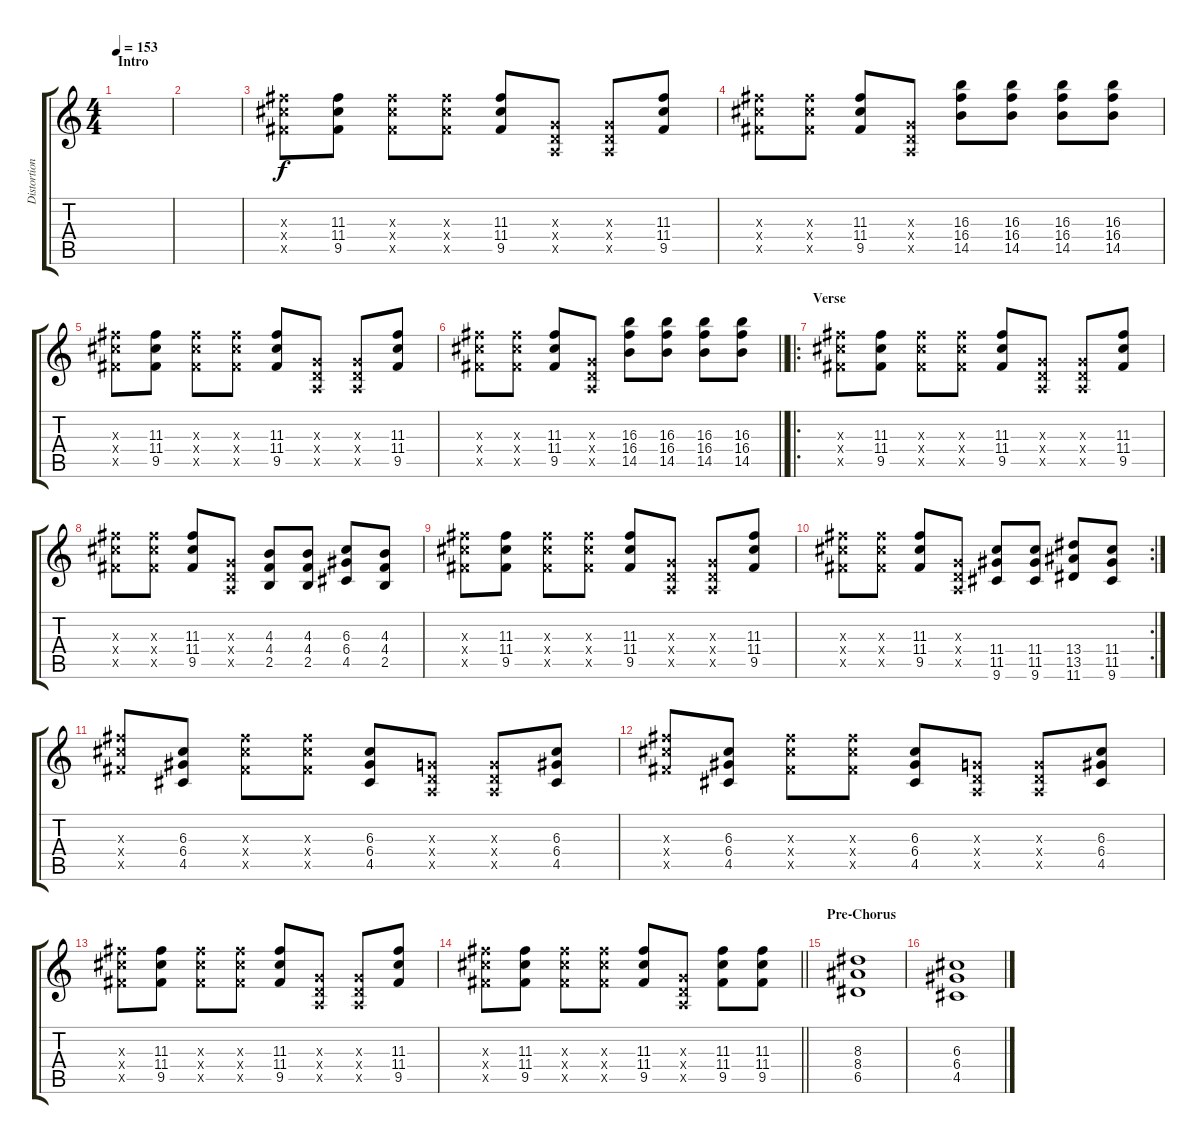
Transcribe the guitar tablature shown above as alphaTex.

\track ("Distortion Guitar" "Distortion") {instrument distortionguitar}
\staff {score tabs}
\tuning (E4 B3 G3 D3 A2 E2) {hide}
\ts (4 4)
\section ("" "Intro")
\tempo 153
\clef g2
\ks c
|
|
(11.3{x} 11.4{x} 9.5{x}).8 (11.3 11.4 9.5).8 (11.3{x} 11.4{x} 9.5{x}).8 (11.3{x} 11.4{x} 9.5{x}).8 (11.3 11.4 9.5).8 (0.3{x} 0.4{x} 0.5{x}).8 (0.3{x} 0.4{x} 0.5{x}).8 (11.3 11.4 9.5).8 |
(11.3{x} 11.4{x} 9.5{x}).8 (11.3{x} 11.4{x} 9.5{x}).8 (11.3 11.4 9.5).8 (0.3{x} 0.4{x} 0.5{x}).8 (16.3 16.4 14.5).8 (16.3 16.4 14.5).8 (16.3 16.4 14.5).8 (16.3 16.4 14.5).8 |
(11.3{x} 11.4{x} 9.5{x}).8 (11.3 11.4 9.5).8 (11.3{x} 11.4{x} 9.5{x}).8 (11.3{x} 11.4{x} 9.5{x}).8 (11.3 11.4 9.5).8 (0.3{x} 0.4{x} 0.5{x}).8 (0.3{x} 0.4{x} 0.5{x}).8 (11.3 11.4 9.5).8 |
\barLineRight lightlight
(11.3{x} 11.4{x} 9.5{x}).8 (11.3{x} 11.4{x} 9.5{x}).8 (11.3 11.4 9.5).8 (0.3{x} 0.4{x} 0.5{x}).8 (16.3 16.4 14.5).8 (16.3 16.4 14.5).8 (16.3 16.4 14.5).8 (16.3 16.4 14.5).8 |
\ro
\section ("" "Verse")
(11.3{x} 11.4{x} 9.5{x}).8 (11.3 11.4 9.5).8 (11.3{x} 11.4{x} 9.5{x}).8 (11.3{x} 11.4{x} 9.5{x}).8 (11.3 11.4 9.5).8 (0.3{x} 0.4{x} 0.5{x}).8 (0.3{x} 0.4{x} 0.5{x}).8 (11.3 11.4 9.5).8 |
(11.3{x} 11.4{x} 9.5{x}).8 (11.3{x} 11.4{x} 9.5{x}).8 (11.3 11.4 9.5).8 (0.3{x} 0.4{x} 0.5{x}).8 (4.3 4.4 2.5).8 (4.3 4.4 2.5).8 (6.3 6.4 4.5).8 (4.3 4.4 2.5).8 |
(11.3{x} 11.4{x} 9.5{x}).8 (11.3 11.4 9.5).8 (11.3{x} 11.4{x} 9.5{x}).8 (11.3{x} 11.4{x} 9.5{x}).8 (11.3 11.4 9.5).8 (0.3{x} 0.4{x} 0.5{x}).8 (0.3{x} 0.4{x} 0.5{x}).8 (11.3 11.4 9.5).8 |
\rc 2
(11.3{x} 11.4{x} 9.5{x}).8 (11.3{x} 11.4{x} 9.5{x}).8 (11.3 11.4 9.5).8 (0.3{x} 0.4{x} 0.5{x}).8 (11.4 11.5 9.6).8 (11.4 11.5 9.6).8 (13.4 13.5 11.6).8 (11.4 11.5 9.6).8 |
(11.3{x} 11.4{x} 9.5{x}).8 (6.3 6.4 4.5).8 (11.3{x} 11.4{x} 9.5{x}).8 (11.3{x} 11.4{x} 9.5{x}).8 (6.3 6.4 4.5).8 (0.3{x} 0.4{x} 0.5{x}).8 (0.3{x} 0.4{x} 0.5{x}).8 (6.3 6.4 4.5).8 |
(11.3{x} 11.4{x} 9.5{x}).8 (6.3 6.4 4.5).8 (11.3{x} 11.4{x} 9.5{x}).8 (11.3{x} 11.4{x} 9.5{x}).8 (6.3 6.4 4.5).8 (0.3{x} 0.4{x} 0.5{x}).8 (0.3{x} 0.4{x} 0.5{x}).8 (6.3 6.4 4.5).8 |
(11.3{x} 11.4{x} 9.5{x}).8 (11.3 11.4 9.5).8 (11.3{x} 11.4{x} 9.5{x}).8 (11.3{x} 11.4{x} 9.5{x}).8 (11.3 11.4 9.5).8 (0.3{x} 0.4{x} 0.5{x}).8 (0.3{x} 0.4{x} 0.5{x}).8 (11.3 11.4 9.5).8 |
\barLineRight lightlight
(11.3{x} 11.4{x} 9.5{x}).8 (11.3 11.4 9.5).8 (11.3{x} 11.4{x} 9.5{x}).8 (11.3{x} 11.4{x} 9.5{x}).8 (11.3 11.4 9.5).8 (0.3{x} 0.4{x} 0.5{x}).8 (11.3 11.4 9.5).8 (11.3 11.4 9.5).8 |
\section ("" "Pre-Chorus")
(8.3 8.4 6.5).1 |
(6.3 6.4 4.5).1
